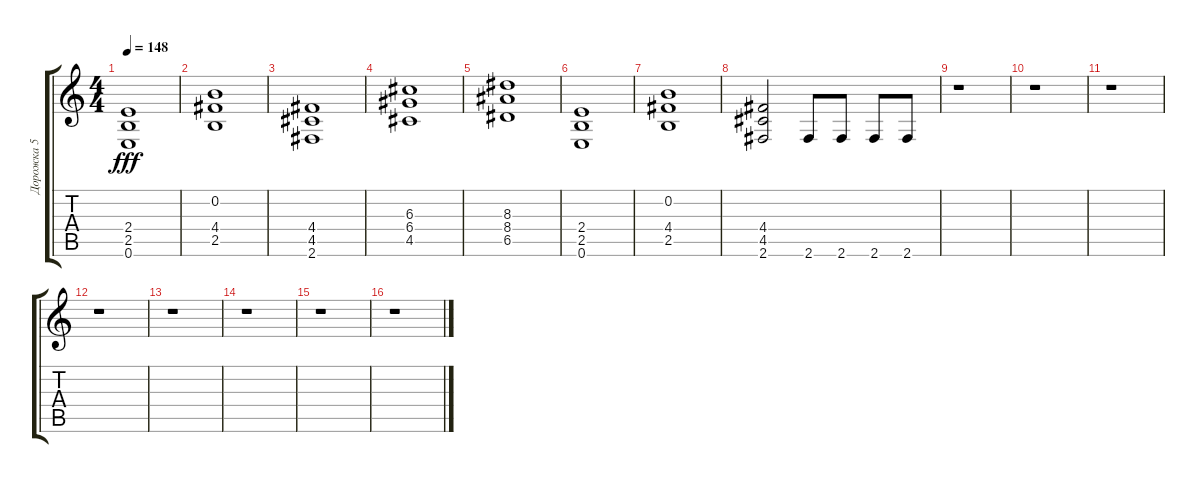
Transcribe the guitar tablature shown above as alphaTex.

\track ("Дорожка 5" "Дорожка 5") {instrument distortionguitar}
\staff {score tabs}
\tuning (E4 B3 G3 D3 A2 E2) {hide}
\ts (4 4)
\tempo 148
\clef g2
\ks c
(2.4 2.5 0.6).1{dy fff} |
(0.2 4.4 2.5).1 |
(4.4 4.5 2.6).1 |
(6.3 6.4 4.5).1 |
(8.3 8.4 6.5).1 |
(2.4 2.5 0.6).1 |
(0.2 4.4 2.5).1 |
(4.4 4.5 2.6).2 2.6.8 2.6.8 2.6.8 2.6.8 |
r.1 |
r.1 |
r.1 |
r.1 |
r.1 |
r.1 |
r.1 |
r.1
